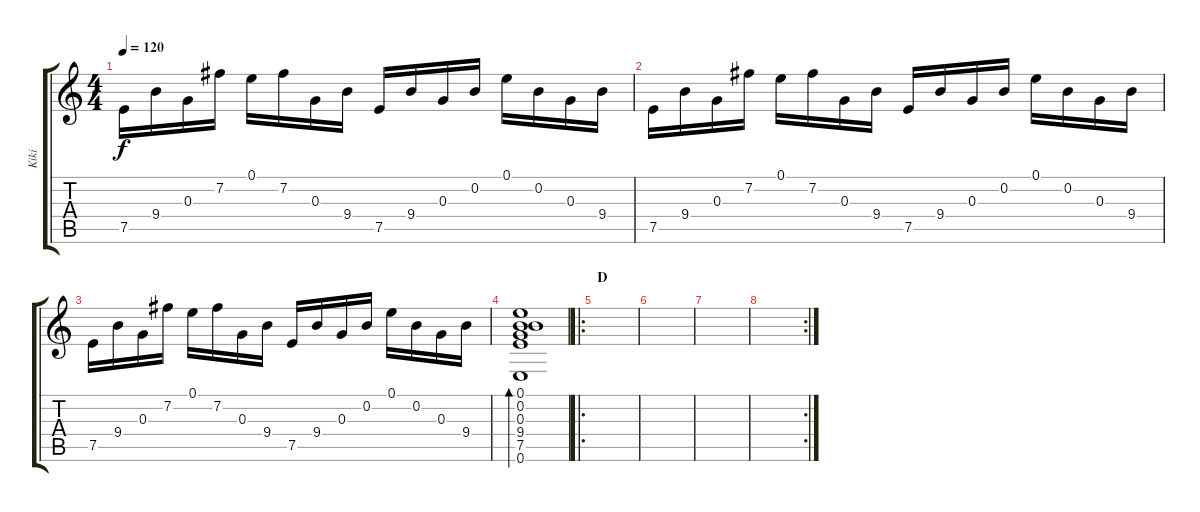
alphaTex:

\track ("Kiki" "Kiki") {instrument acousticguitarsteel}
\staff {score tabs}
\tuning (E4 B3 G3 D3 A2 E2) {hide}
\ts (4 4)
\tempo 120
\clef g2
\ks c
7.5.16{dy f} 9.4.16 0.3.16 7.2.16 0.1.16 7.2.16 0.3.16 9.4.16 7.5.16 9.4.16 0.3.16 0.2.16 0.1.16 0.2.16 0.3.16 9.4.16 |
7.5.16 9.4.16 0.3.16 7.2.16 0.1.16 7.2.16 0.3.16 9.4.16 7.5.16 9.4.16 0.3.16 0.2.16 0.1.16 0.2.16 0.3.16 9.4.16 |
7.5.16 9.4.16 0.3.16 7.2.16 0.1.16 7.2.16 0.3.16 9.4.16 7.5.16 9.4.16 0.3.16 0.2.16 0.1.16 0.2.16 0.3.16 9.4.16 |
(0.1 0.2 0.3 9.4 7.5 0.6).1{bd 60} |
\ro
\section ("" "D")
|
|
|
\rc 2
